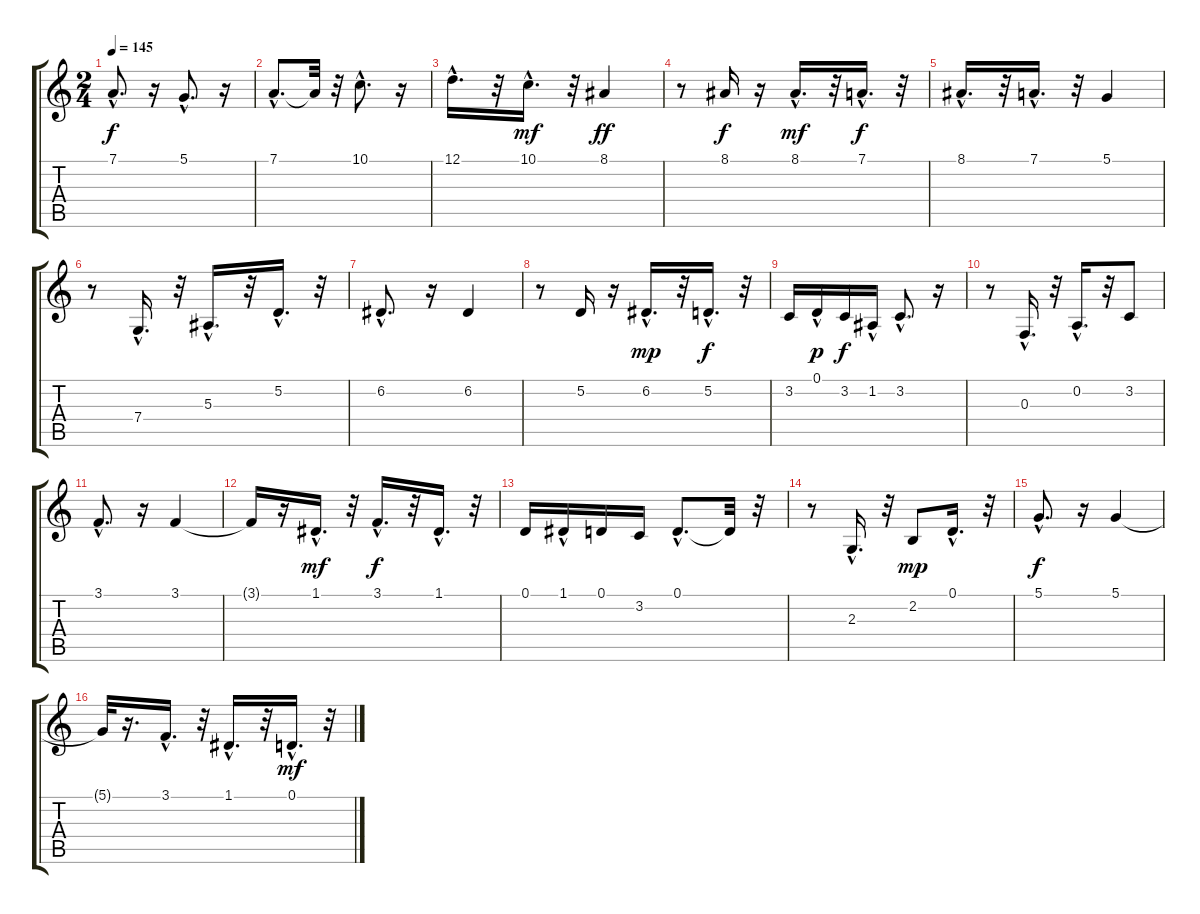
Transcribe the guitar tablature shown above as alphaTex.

\track "" {instrument clarinet}
\staff {score tabs}
\tuning (D4 A3 F3 C3 G2 D2) {hide}
\ts (2 4)
\tempo 145
\clef g2
\ks c
7.1{hac}.8{d dy f} r.16 5.1{hac}.8{d} r.16 |
7.1{hac}.8{d} 7.1{t}.32 r.32 10.1{hac}.8{d} r.16 |
12.1{hac}.16{d} r.32 10.1{hac}.16{d dy mf} r.32 8.1.4{dy ff} |
r.8 8.1.16{dy f} r.16 8.1{hac}.16{d dy mf} r.32 7.1{hac}.16{d dy f} r.32 |
8.1{hac}.16{d} r.32 7.1{hac}.16{d} r.32 5.1.4 |
r.8 7.4{hac}.16{d} r.32 5.3{hac}.16{d} r.32 5.2{hac}.16{d} r.32 |
6.2{hac}.8{d} r.16 6.2.4 |
r.8 5.2.16 r.16 6.2{hac}.16{d dy mp} r.32 5.2{hac}.16{d dy f} r.32 |
3.2.16 0.1{hac}.16{dy p} 3.2.16{dy f} 1.2{hac}.16 3.2{hac}.8{d} r.16 |
r.8 0.3{hac}.16{d} r.32 0.2{hac}.16{d} r.32 3.2.8 |
3.1{hac}.8{d} r.16 3.1.4 |
3.1{t}.16 r.16 1.1{hac}.16{d dy mf} r.32 3.1{hac}.16{d dy f} r.32 1.1{hac}.16{d} r.32 |
0.1.16 1.1{hac}.16 0.1.16 3.2.16 0.1{hac}.8{d} 0.1{t}.32 r.32 |
r.8 2.3{hac}.16{d} r.32 2.2.8{dy mp} 0.1{hac}.16{d} r.32 |
5.1{hac}.8{d dy f} r.16 5.1.4 |
5.1{t}.32 r.16{d} 3.1{hac}.16{d} r.32 1.1{hac}.16{d} r.32 0.1{hac}.16{d dy mf} r.32
